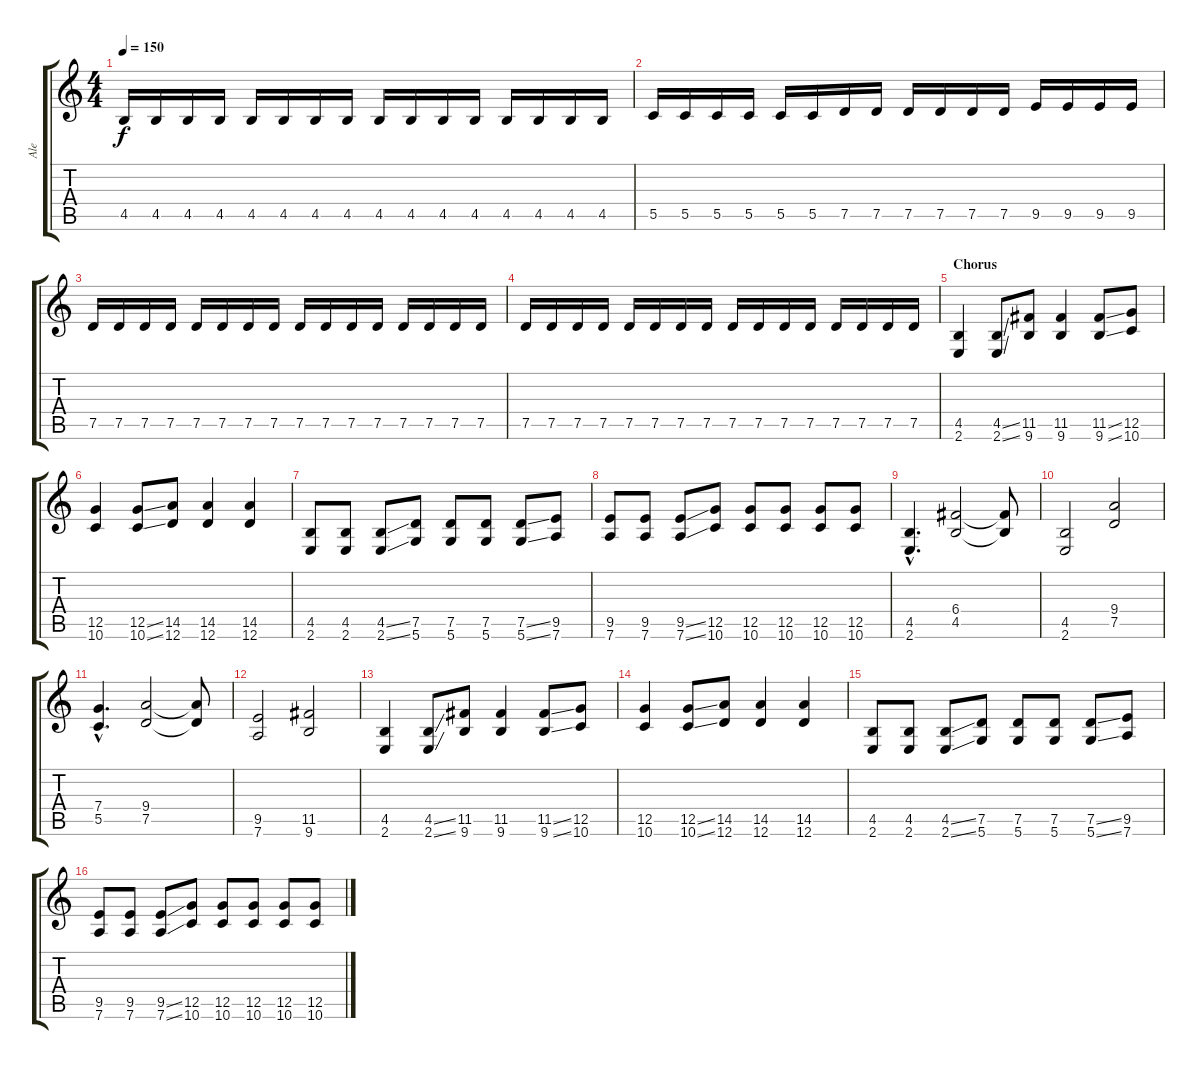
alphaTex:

\track ("Ale" "Ale") {instrument distortionguitar}
\staff {score tabs}
\tuning (D4 A3 F3 C3 G2 D2) {hide}
\ts (4 4)
\tempo 150
\clef g2
\ks c
4.5.16{dy f} 4.5.16 4.5.16 4.5.16 4.5.16 4.5.16 4.5.16 4.5.16 4.5.16 4.5.16 4.5.16 4.5.16 4.5.16 4.5.16 4.5.16 4.5.16 |
5.5.16 5.5.16 5.5.16 5.5.16 5.5.16 5.5.16 7.5.16 7.5.16 7.5.16 7.5.16 7.5.16 7.5.16 9.5.16 9.5.16 9.5.16 9.5.16 |
7.5.16 7.5.16 7.5.16 7.5.16 7.5.16 7.5.16 7.5.16 7.5.16 7.5.16 7.5.16 7.5.16 7.5.16 7.5.16 7.5.16 7.5.16 7.5.16 |
7.5.16 7.5.16 7.5.16 7.5.16 7.5.16 7.5.16 7.5.16 7.5.16 7.5.16 7.5.16 7.5.16 7.5.16 7.5.16 7.5.16 7.5.16 7.5.16 |
\section ("" "Chorus")
(4.5 2.6).4{volume 11} (4.5{ss} 2.6{ss}).8 (11.5 9.6).8 (11.5 9.6).4 (11.5{ss} 9.6{ss}).8 (12.5 10.6).8 |
(12.5 10.6).4 (12.5{ss} 10.6{ss}).8 (14.5 12.6).8 (14.5 12.6).4 (14.5 12.6).4 |
(4.5 2.6).8 (4.5 2.6).8 (4.5{ss} 2.6{ss}).8 (7.5 5.6).8 (7.5 5.6).8 (7.5 5.6).8 (7.5{ss} 5.6{ss}).8 (9.5 7.6).8 |
(9.5 7.6).8 (9.5 7.6).8 (9.5{ss} 7.6{ss}).8 (12.5 10.6).8 (12.5 10.6).8 (12.5 10.6).8 (12.5 10.6).8 (12.5 10.6).8 |
(4.5{hac} 2.6{hac}).4{d} (6.4 4.5).2 (6.4{t} 4.5{t}).8 |
(4.5 2.6).2 (9.4 7.5).2 |
(7.4{hac} 5.5{hac}).4{d} (9.4 7.5).2 (9.4{t} 7.5{t}).8 |
(9.5 7.6).2 (11.5 9.6).2 |
(4.5 2.6).4{volume 11} (4.5{ss} 2.6{ss}).8 (11.5 9.6).8 (11.5 9.6).4 (11.5{ss} 9.6{ss}).8 (12.5 10.6).8 |
(12.5 10.6).4 (12.5{ss} 10.6{ss}).8 (14.5 12.6).8 (14.5 12.6).4 (14.5 12.6).4 |
(4.5 2.6).8 (4.5 2.6).8 (4.5{ss} 2.6{ss}).8 (7.5 5.6).8 (7.5 5.6).8 (7.5 5.6).8 (7.5{ss} 5.6{ss}).8 (9.5 7.6).8 |
(9.5 7.6).8 (9.5 7.6).8 (9.5{ss} 7.6{ss}).8 (12.5 10.6).8 (12.5 10.6).8 (12.5 10.6).8 (12.5 10.6).8 (12.5 10.6).8
